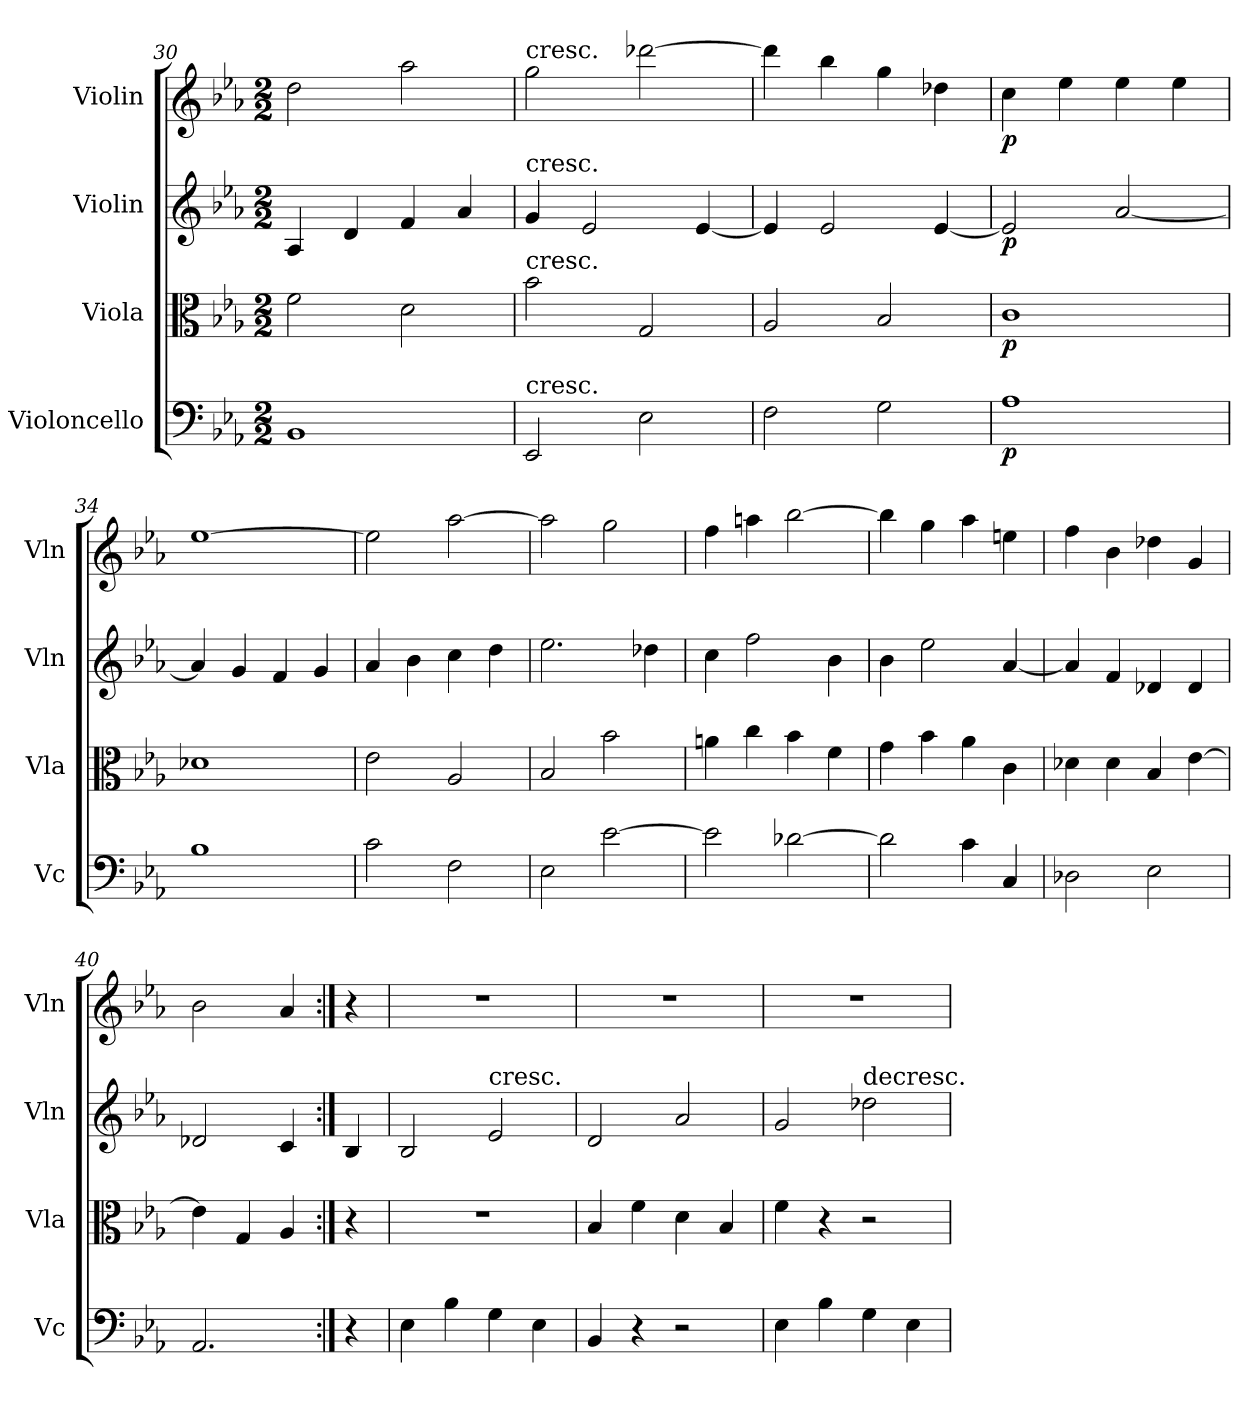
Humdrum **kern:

**kern	**dynam	**kern	**dynam	**kern	**dynam	**kern	**dynam
*part4	*part4	*part3	*part3	*part2	*part2	*part1	*part1
*staff4	*staff4	*staff3	*staff3	*staff2	*staff2	*staff1	*staff1
*I"Violoncello	*	*I"Viola	*	*I"Violin	*	*I"Violin	*
*I'Vc	*	*I'Vla	*	*I'Vln	*	*I'Vln	*
*clefF4	*	*clefC3	*	*clefG2	*	*clefG2	*
*k[b-e-a-]	*	*k[b-e-a-]	*	*k[b-e-a-]	*	*k[b-e-a-]	*
*c:	*	*c:	*	*c:	*	*c:	*
*M2/2	*	*M2/2	*	*M2/2	*	*M2/2	*
=30	=30	=30	=30	=30	=30	=30	=30
1BB-	.	2f\	.	4A-/	.	2dd\	.
.	.	.	.	4d/	.	.	.
.	.	2d\	.	4f/	.	2aa-\	.
.	.	.	.	4a-/	.	.	.
=31	=31	=31	=31	=31	=31	=31	=31
!	!	!	!	!	!	!LO:TX:t=cresc.	!
!	!	!	!	!LO:TX:t=cresc.	!	!	!
!	!	!LO:TX:t=cresc.	!	!	!	!	!
!LO:TX:t=cresc.	!	!	!	!	!	!	!
2EE-/	.	2b-\	.	4g/	.	2gg\	.
.	.	.	.	2e-/	.	.	.
2E-\	.	2G/	.	.	.	[2ddd-X\	.
.	.	.	.	[4e-/	.	.	.
=32	=32	=32	=32	=32	=32	=32	=32
2F\	.	2A-/	.	4e-/]	.	4ddd-\]	.
.	.	.	.	2e-/	.	4bb-\	.
2G\	.	2B-/	.	.	.	4gg\	.
.	.	.	.	[4e-/	.	4dd-X\	.
=33	=33	=33	=33	=33	=33	=33	=33
1A-	p	1c	p	2e-/]	p	4cc\	p
.	.	.	.	.	.	4ee-\	.
.	.	.	.	[2a-/	.	4ee-\	.
.	.	.	.	.	.	4ee-\	.
=34	=34	=34	=34	=34	=34	=34	=34
1B-	.	1d-X	.	4a-/]	.	[1ee-	.
.	.	.	.	4g/	.	.	.
.	.	.	.	4f/	.	.	.
.	.	.	.	4g/	.	.	.
=35	=35	=35	=35	=35	=35	=35	=35
2c\	.	2e-\	.	4a-/	.	2ee-\]	.
.	.	.	.	4b-\	.	.	.
2F\	.	2A-/	.	4cc\	.	[2aa-\	.
.	.	.	.	4dd\	.	.	.
=36	=36	=36	=36	=36	=36	=36	=36
2E-\	.	2B-/	.	2.ee-\	.	2aa-\]	.
[2e-\	.	2b-\	.	.	.	2gg\	.
.	.	.	.	4dd-X\	.	.	.
=37	=37	=37	=37	=37	=37	=37	=37
2e-\]	.	4an\	.	4cc\	.	4ff\	.
.	.	4cc\	.	2ff\	.	4aan\	.
[2d-X\	.	4b-\	.	.	.	[2bb-\	.
.	.	4f\	.	4b-\	.	.	.
=38	=38	=38	=38	=38	=38	=38	=38
2d-\]	.	4g\	.	4b-\	.	4bb-\]	.
.	.	4b-\	.	2ee-\	.	4gg\	.
4c\	.	4a-\	.	.	.	4aa-\	.
4C/	.	4c\	.	[4a-/	.	4een\	.
=39	=39	=39	=39	=39	=39	=39	=39
2D-X\	.	4d-X\	.	4a-/]	.	4ff\	.
.	.	4d-\	.	4f/	.	4b-\	.
2E-\	.	4B-/	.	4d-X/	.	4dd-X\	.
.	.	[4e-\	.	4d-/	.	4g/	.
=40	=40	=40	=40	=40	=40	=40	=40
2.AA-/	.	4e-\]	.	2d-X/	.	2b-\	.
.	.	4G/	.	.	.	.	.
.	.	4A-/	.	4c/	.	4a-/	.
=41:|!	=41:|!	=41:|!	=41:|!	=41:|!	=41:|!	=41:|!	=41:|!
4r	.	4r	.	4B-/	.	4r	.
=25	=25	=25	=25	=25	=25	=25	=25
4E-\	.	1r	.	2B-/	.	1r	.
4B-\	.	.	.	.	.	.	.
!	!	!	!	!LO:TX:t=cresc.	!	!	!
4G\	.	.	.	2e-/	.	.	.
4E-\	.	.	.	.	.	.	.
=26	=26	=26	=26	=26	=26	=26	=26
4BB-/	.	4B-/	.	2d/	.	1r	.
4r	.	4f\	.	.	.	.	.
2r	.	4d\	.	2a-/	.	.	.
.	.	4B-/	.	.	.	.	.
=27	=27	=27	=27	=27	=27	=27	=27
4E-\	.	4f\	.	2g/	.	1r	.
4B-\	.	4r	.	.	.	.	.
!	!	!	!	!LO:TX:t=decresc.	!	!	!
4G\	.	2r	.	2dd-X\	.	.	.
4E-\	.	.	.	.	.	.	.
=	=	=	=	=	=	=	=
*-	*-	*-	*-	*-	*-	*-	*-
